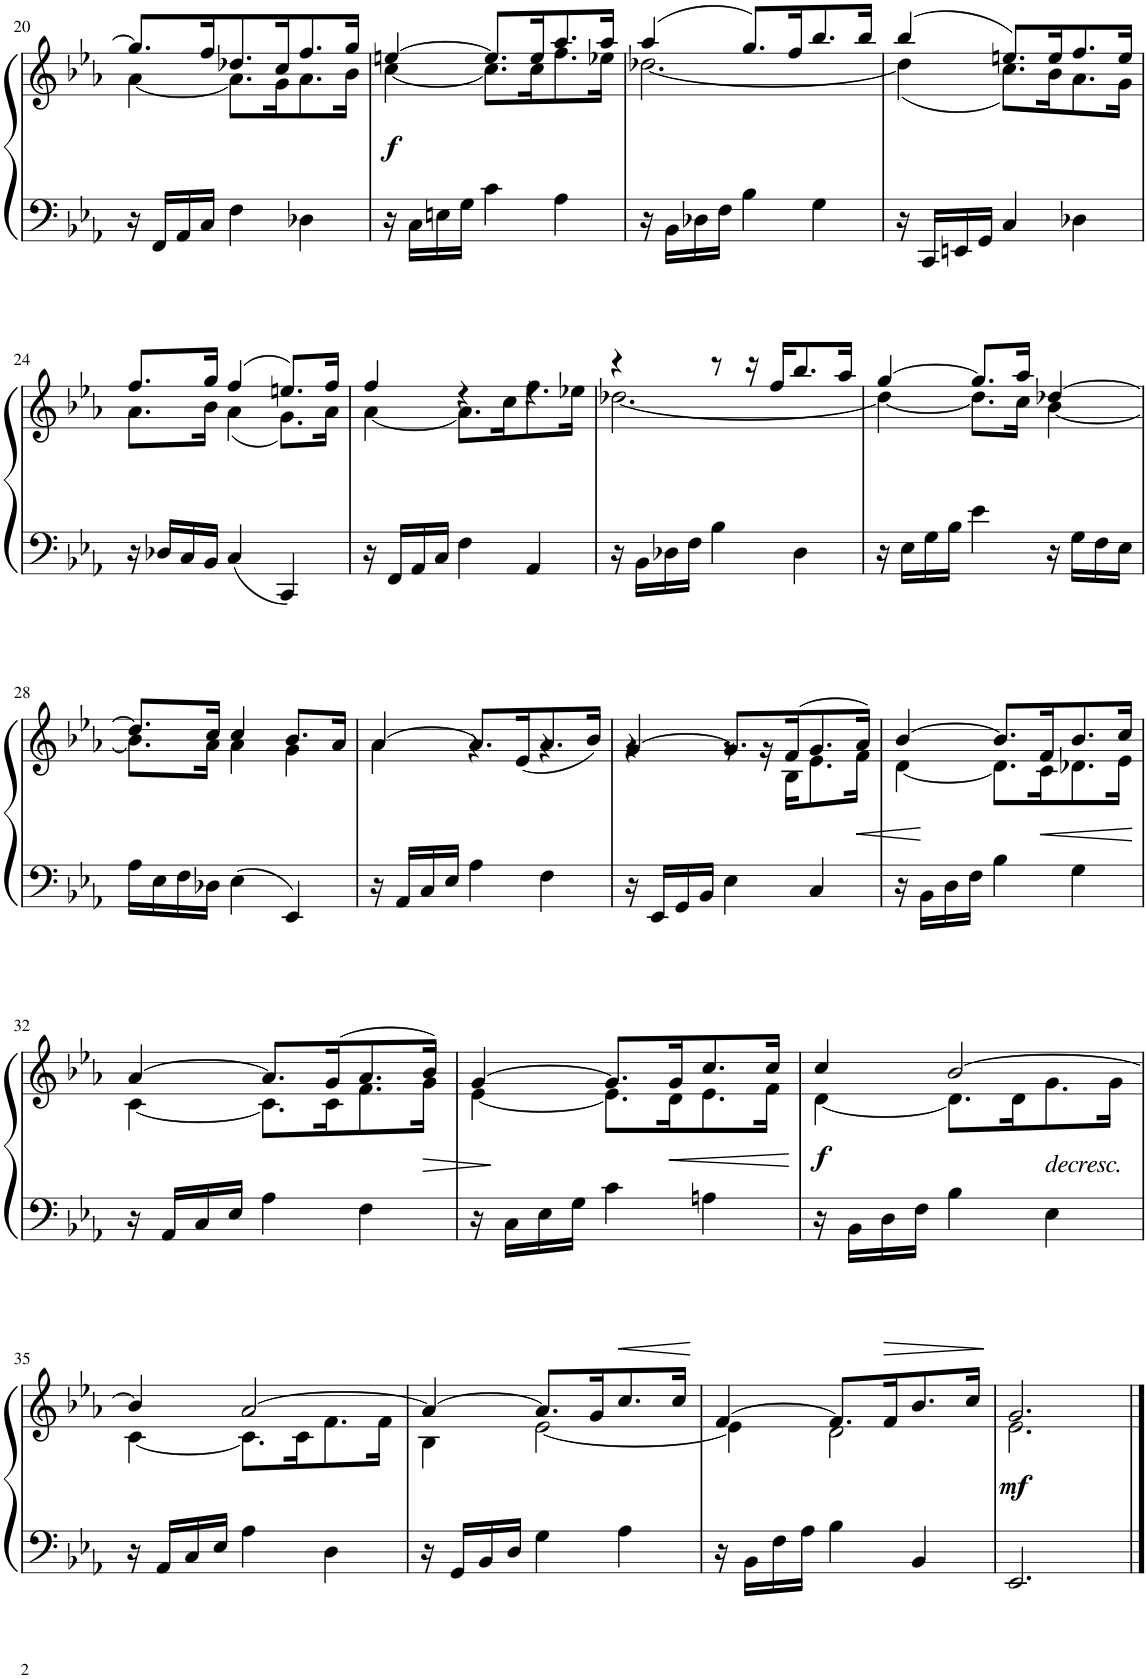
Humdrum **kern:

**kern	**kern	**dynam
*part1	*part1	*part1
*staff2	*staff1	*staff1/2
*I"Piano	*	*
*I'Pno.	*	*
!!LO:PB:g=z
*clefF4	*clefG2	*
*k[b-e-a-]	*k[b-e-a-]	*
*M3/4	*M3/4	*
=20	=20	=20
*	*^	*
16r	8.gg/L]	[4a-\	.
16FF/LL	.	.	.
16AA-/	.	.	.
16C/JJ	16ff/K	.	.
4F\	8.dd-X/	8.a-\L]	.
.	16cc/K	16g\K	.
4D-X\	8.ff/	8.a-\	.
.	16gg/Jk	16b-\Jk	.
=21	=21	=21	=21
!	!	!	!LO:DY:b
16r	[4een/	[4cc\	f
16C\LL	.	.	.
16En\	.	.	.
16G\JJ	.	.	.
4c\	8.ee/L]	8.cc\L]	.
.	16ee/K	16cc\K	.
4A-\	8.aa-/	8.ff\	.
.	16aa-/Jk	16ee-X\Jk	.
=22	=22	=22	=22
16r	(4aa-/	[2.dd-X\	.
16BB-\LL	.	.	.
16D-X\	.	.	.
16F\JJ	.	.	.
4B-\	8.gg/L)	.	.
.	16ff/K	.	.
4G\	8.bb-/	.	.
.	16bb-/Jk	.	.
=23	=23	=23	=23
16r	(4bb-/	(4dd-\]	.
16CC/LL	.	.	.
16EEn/	.	.	.
16GG/JJ	.	.	.
4C/	8.een/L)	8.cc\L)	.
.	16ee/K	16b-\K	.
4D-X\	8.ff/	8.a-\	.
.	16ee/Jk	16g\Jk	.
!!LO:LB:g=z	!!
=24	=24	=24	=24
16r	8.ff/L	8.a-\L	.
16D-X/LL	.	.	.
16C/	.	.	.
16BB-/JJ	16gg/Jk	16b-\Jk	.
4C/	(4ff/	(4a-\	.
4CC/	8.een/L)	8.g\L)	.
.	16ff/Jk	16a-\Jk	.
=25	=25	=25	=25
16r	4ff/	[4a-\	.
16FF/LL	.	.	.
16AA-/	.	.	.
16C/JJ	.	.	.
4F\	4r	8.a-\L]	.
.	.	16cc\K	.
4AA-/	4r	8.ff\	.
.	.	16ee-X\Jk	.
=26	=26	=26	=26
16r	4r	[2.dd-X\	.
16BB-\LL	.	.	.
16D-X\	.	.	.
16F\JJ	.	.	.
4B-\	8r	.	.
.	16r	.	.
.	16ff/KL	.	.
4D-\	8.bb-/	.	.
.	16aa-/Jk	.	.
=27	=27	=27	=27
16r	[4gg/	4dd-\_	.
16E-\LL	.	.	.
16G\	.	.	.
16B-\JJ	.	.	.
4e-\	8.gg/L]	8.dd-\L]	.
.	16aa-/Jk	16cc\Jk	.
16r	[4dd-X/	[4b-\	.
16G\LL	.	.	.
16F\	.	.	.
16E-\JJ	.	.	.
!!LO:LB:g=z	!!
=28	=28	=28	=28
16A-\LL	8.dd-/L]	8.b-\L]	.
16E-\	.	.	.
16F\	.	.	.
16D-X\JJ	16cc/Jk	16a-\Jk	.
4E-\	4cc/	4a-\	.
4EE-/	8.b-/L	4g\	.
.	16a-/Jk	.	.
=29	=29	=29	=29
16r	[4a-/	4a-\	.
16AA-/LL	.	.	.
16C/	.	.	.
16E-/JJ	.	.	.
4A-\	8.a-/L]	4r	.
.	(<16e-/K	.	.
4F\	8.a-/	4r	.
.	16b-/Jk)	.	.
=30	=30	=30	=30
16r	[4g/	4r	.
16EE-/LL	.	.	.
16GG/	.	.	.
16BB-/JJ	.	.	.
4E-\	8.g/L]	8r	.
.	.	16r	.
.	(16f/K	16B-\KL	.
4C/	8.g/	8.e-\	.
!	!	!	!LO:HP:b
.	16a-/Jk)	16f\Jk	<
=31	=31	=31	=31
16r	[4b-/	[4d\	.
16BB-\LL	.	.	.
16D\	.	.	.
16F\JJ	.	.	.
4B-\	8.b-/L]	8.d\L]	[
!	!	!	!LO:HP:b
.	16f/K	16c\K	<
4G\	8.b-/	8.d-X\	.
.	16cc/Jk	16e-\Jk	.
*	*v	*v	*
.	.	[
!!LO:LB:g=z
=32	=32	=32
*	*^	*
16r	[4a-/	[4c\	.
16AA-/LL	.	.	.
16C/	.	.	.
16E-/JJ	.	.	.
4A-\	8.a-/L]	8.c\L]	.
.	(16g/K	16c\K	.
4F\	8.a-/	8.f\	.
!	!	!	!LO:HP:b
.	16b-/Jk)	16g\Jk	>
=33	=33	=33	=33
16r	[4g/	[4e-\	.
16C\LL	.	.	.
16E-\	.	.	.
16G\JJ	.	.	.
4c\	8.g/L]	8.e-\L]	]
!	!	!	!LO:HP:b
.	16g/K	16d\K	<
4An\	8.cc/	8.e-\	.
.	16cc/Jk	16f\Jk	.
*	*v	*v	*
.	.	[
=34	=34	=34
*	*^	*
!	!	!	!LO:DY:b
16r	4cc/	[4d\	f
16BB-\LL	.	.	.
16D\	.	.	.
16F\JJ	.	.	.
4B-\	[>2b-/	8.d\L]	.
.	.	16d\K	.
!	!	!LO:TX:b:i:t=decresc.	!
4E-\	.	8.g\	.
.	.	16g\Jk	.
!!LO:LB:g=z	!!
=35	=35	=35	=35
16r	4b-/]	[4c\	.
16AA-/LL	.	.	.
16C/	.	.	.
16E-/JJ	.	.	.
4A-\	[2a-/	8.c\L]	.
.	.	16c\K	.
4D\	.	8.f\	.
.	.	16f\Jk	.
=36	=36	=36	=36
16r	4a-/_	4B-\	.
16GG/LL	.	.	.
16BB-/	.	.	.
16D/JJ	.	.	.
4G\	8.a-/L]	[2e-\	.
.	16g/K	.	.
!	!	!	!LO:HP:b
4A-\	8.cc/	.	<
.	16cc/Jk	.	.
*	*v	*v	*
.	.	[
=37	=37	=37
*	*^	*
16r	[4f/	4e-\]	.
16BB-\LL	.	.	.
16F\	.	.	.
16A-\JJ	.	.	.
4B-\	8.f/L]	2d\	.
!	!	!	!LO:HP:b
.	16f/K	.	>
4BB-/	8.b-/	.	.
.	16cc/Jk	.	.
*	*v	*v	*
.	.	]
=38	=38	=38
*	*^	*
!	!	!	!LO:DY:b
2.EE-/	2.g/	2.e-\	mf
*	*v	*v	*
==	==	==
*-	*-	*-
